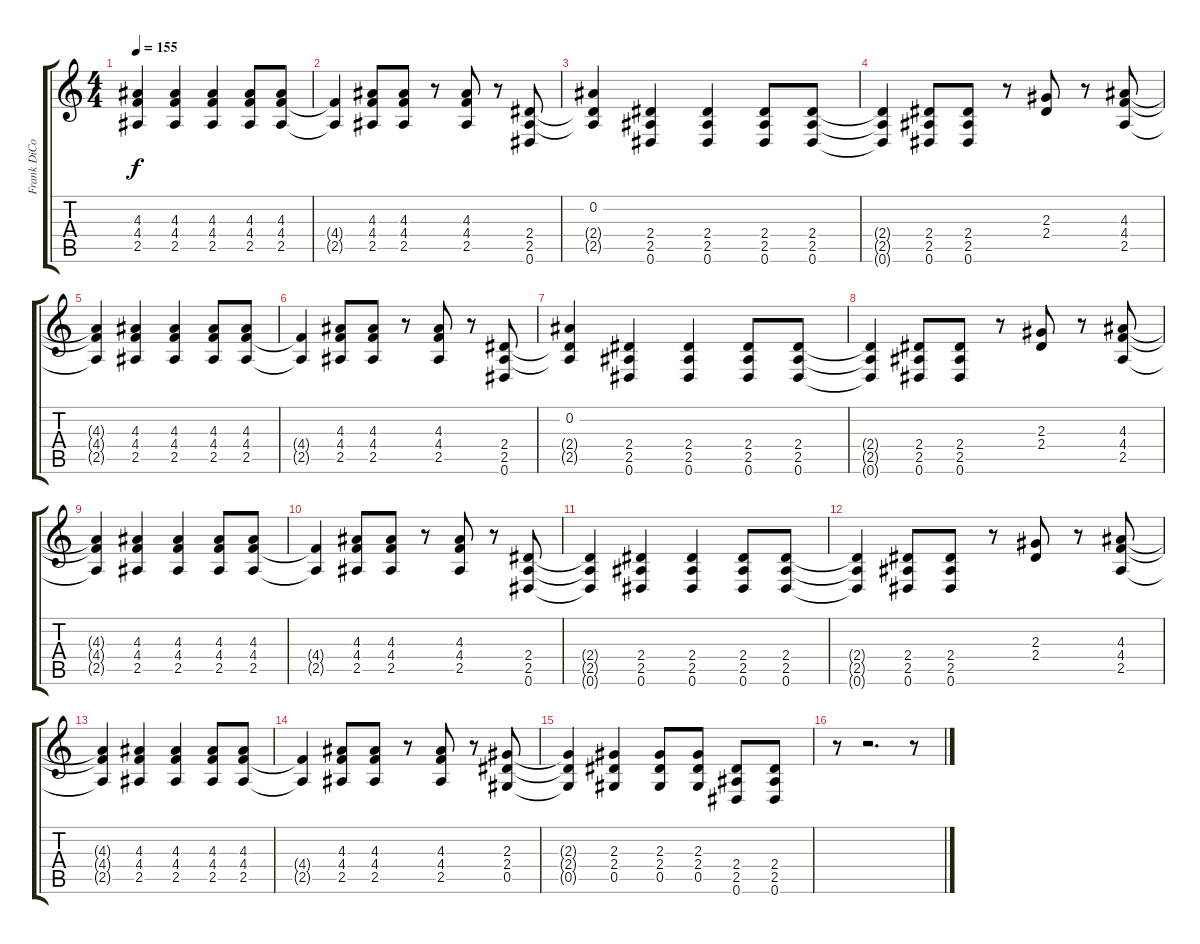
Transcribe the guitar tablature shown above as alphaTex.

\track ("Frank DiCostanzo - Rhythm" "Frank DiCo") {instrument overdrivenguitar}
\staff {score tabs}
\tuning (Eb4 Bb3 Gb3 Db3 Ab2 Eb2) {hide}
\ts (4 4)
\tempo 155
\clef g2
\ks c
(4.3{t} 4.4{t} 2.5{t}).4{dy f} (4.3 4.4 2.5).4 (4.3 4.4 2.5).4 (4.3 4.4 2.5).8 (4.3 4.4 2.5).8 |
(4.4{t} 2.5{t}).4 (4.3 4.4 2.5).8 (4.3 4.4 2.5).8 r.8 (4.3 4.4 2.5).8 r.8 (2.4 2.5 0.6).8 |
(0.2 2.4{t} 2.5{t}).4 (2.4 2.5 0.6).4 (2.4 2.5 0.6).4 (2.4 2.5 0.6).8 (2.4 2.5 0.6).8 |
(2.4{t} 2.5{t} 0.6{t}).4 (2.4 2.5 0.6).8 (2.4 2.5 0.6).8 r.8 (2.3 2.4).8 r.8 (4.3 4.4 2.5).8 |
(4.3{t} 4.4{t} 2.5{t}).4 (4.3 4.4 2.5).4 (4.3 4.4 2.5).4 (4.3 4.4 2.5).8 (4.3 4.4 2.5).8 |
(4.4{t} 2.5{t}).4 (4.3 4.4 2.5).8 (4.3 4.4 2.5).8 r.8 (4.3 4.4 2.5).8 r.8 (2.4 2.5 0.6).8 |
(0.2 2.4{t} 2.5{t}).4 (2.4 2.5 0.6).4 (2.4 2.5 0.6).4 (2.4 2.5 0.6).8 (2.4 2.5 0.6).8 |
(2.4{t} 2.5{t} 0.6{t}).4 (2.4 2.5 0.6).8 (2.4 2.5 0.6).8 r.8 (2.3 2.4).8 r.8 (4.3 4.4 2.5).8 |
(4.3{t} 4.4{t} 2.5{t}).4 (4.3 4.4 2.5).4 (4.3 4.4 2.5).4 (4.3 4.4 2.5).8 (4.3 4.4 2.5).8 |
(4.4{t} 2.5{t}).4 (4.3 4.4 2.5).8 (4.3 4.4 2.5).8 r.8 (4.3 4.4 2.5).8 r.8 (2.4 2.5 0.6).8 |
(2.4{t} 2.5{t} 0.6{t}).4 (2.4 2.5 0.6).4 (2.4 2.5 0.6).4 (2.4 2.5 0.6).8 (2.4 2.5 0.6).8 |
(2.4{t} 2.5{t} 0.6{t}).4 (2.4 2.5 0.6).8 (2.4 2.5 0.6).8 r.8 (2.3 2.4).8 r.8 (4.3 4.4 2.5).8 |
(4.3{t} 4.4{t} 2.5{t}).4 (4.3 4.4 2.5).4 (4.3 4.4 2.5).4 (4.3 4.4 2.5).8 (4.3 4.4 2.5).8 |
(4.4{t} 2.5{t}).4 (4.3 4.4 2.5).8 (4.3 4.4 2.5).8 r.8 (4.3 4.4 2.5).8 r.8 (2.3 2.4 0.5).8 |
(2.3{t} 2.4{t} 0.5{t}).4 (2.3 2.4 0.5).4 (2.3 2.4 0.5).8 (2.3 2.4 0.5).8 (2.4 2.5 0.6).8 (2.4 2.5 0.6).8 |
r.8 r.2{d} r.8
